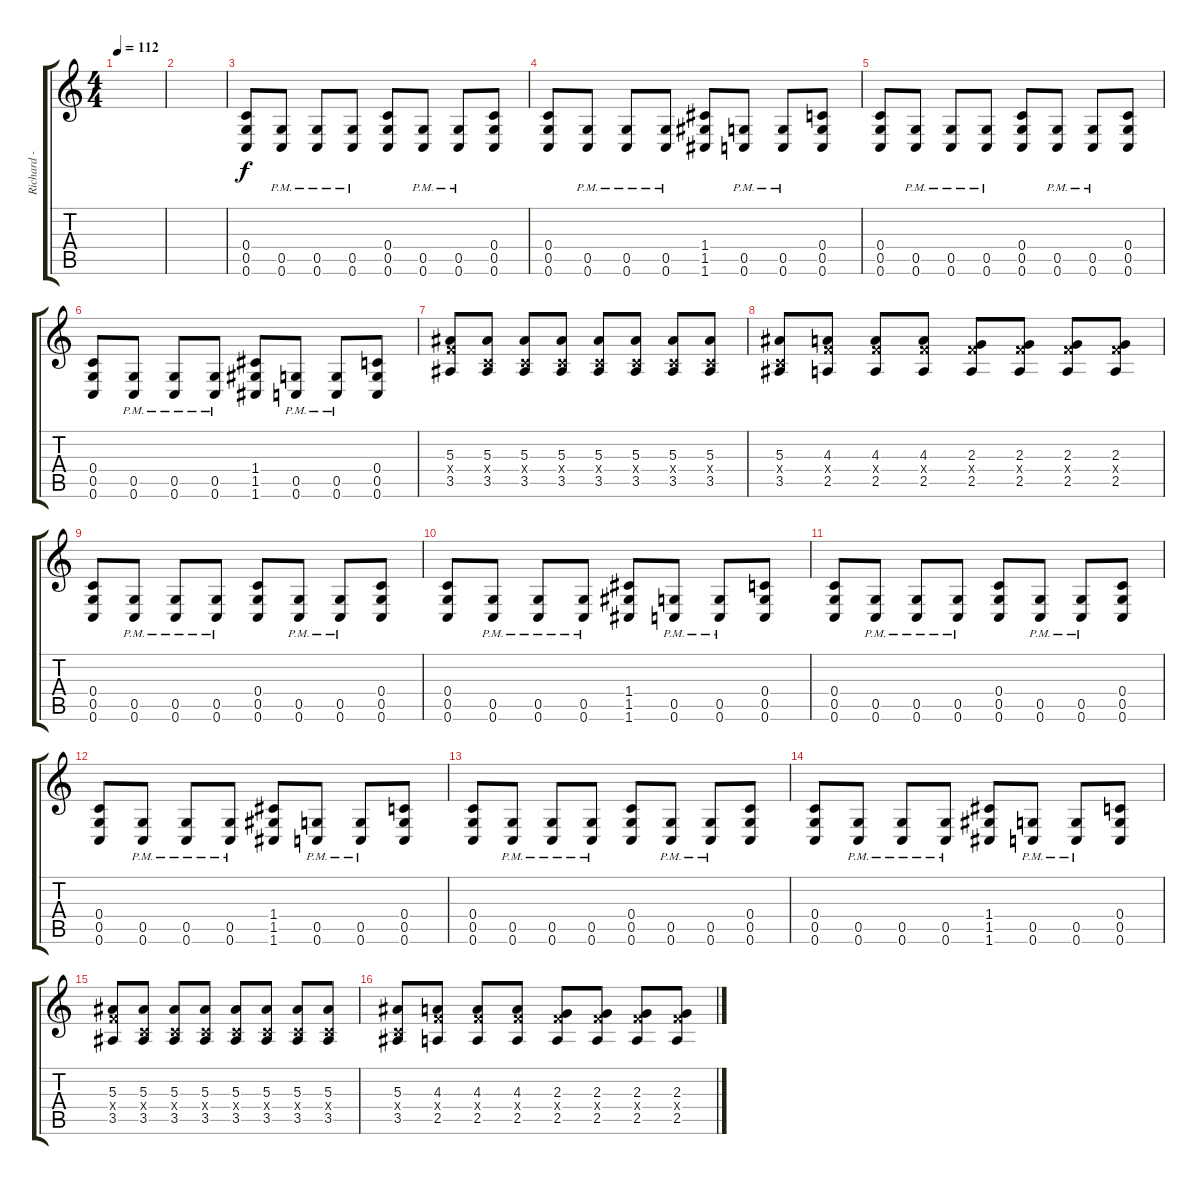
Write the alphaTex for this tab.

\track ("Richard - Lead Guitar" "Richard - ") {instrument distortionguitar}
\staff {score tabs}
\tuning (D4 A3 F3 C3 G2 C2) {hide}
\ts (4 4)
\tempo 112
\clef g2
\ks c
|
|
(0.4 0.5 0.6).8{volume 14 instrument distortionguitar} (0.5{pm} 0.6).8 (0.5{pm} 0.6).8 (0.5{pm} 0.6).8 (0.4 0.5 0.6).8 (0.5{pm} 0.6).8 (0.5{pm} 0.6).8 (0.4 0.5 0.6).8 |
(0.4 0.5 0.6).8 (0.5{pm} 0.6).8 (0.5{pm} 0.6).8 (0.5{pm} 0.6).8 (1.4 1.5 1.6).8 (0.5{pm} 0.6).8 (0.5{pm} 0.6).8 (0.4 0.5 0.6).8 |
(0.4 0.5 0.6).8 (0.5{pm} 0.6).8 (0.5{pm} 0.6).8 (0.5{pm} 0.6).8 (0.4 0.5 0.6).8 (0.5{pm} 0.6).8 (0.5{pm} 0.6).8 (0.4 0.5 0.6).8 |
(0.4 0.5 0.6).8 (0.5{pm} 0.6).8 (0.5{pm} 0.6).8 (0.5{pm} 0.6).8 (1.4 1.5 1.6).8 (0.5{pm} 0.6).8 (0.5{pm} 0.6).8 (0.4 0.5 0.6).8 |
(5.3 5.4{x} 3.5).8 (5.3 0.4{x} 3.5).8 (5.3 0.4{x} 3.5).8 (5.3 0.4{x} 3.5).8 (5.3 0.4{x} 3.5).8 (5.3 0.4{x} 3.5).8 (5.3 0.4{x} 3.5).8 (5.3 0.4{x} 3.5).8 |
(5.3 0.4{x} 3.5).8 (4.3 5.4{x} 2.5).8 (4.3 5.4{x} 2.5).8 (4.3 5.4{x} 2.5).8 (2.3 5.4{x} 2.5).8 (2.3 5.4{x} 2.5).8 (2.3 5.4{x} 2.5).8 (2.3 5.4{x} 2.5).8 |
(0.4 0.5 0.6).8 (0.5{pm} 0.6).8 (0.5{pm} 0.6).8 (0.5{pm} 0.6).8 (0.4 0.5 0.6).8 (0.5{pm} 0.6).8 (0.5{pm} 0.6).8 (0.4 0.5 0.6).8 |
(0.4 0.5 0.6).8 (0.5{pm} 0.6).8 (0.5{pm} 0.6).8 (0.5{pm} 0.6).8 (1.4 1.5 1.6).8 (0.5{pm} 0.6).8 (0.5{pm} 0.6).8 (0.4 0.5 0.6).8 |
(0.4 0.5 0.6).8{volume 14 instrument distortionguitar} (0.5{pm} 0.6).8 (0.5{pm} 0.6).8 (0.5{pm} 0.6).8 (0.4 0.5 0.6).8 (0.5{pm} 0.6).8 (0.5{pm} 0.6).8 (0.4 0.5 0.6).8 |
(0.4 0.5 0.6).8 (0.5{pm} 0.6).8 (0.5{pm} 0.6).8 (0.5{pm} 0.6).8 (1.4 1.5 1.6).8 (0.5{pm} 0.6).8 (0.5{pm} 0.6).8 (0.4 0.5 0.6).8 |
(0.4 0.5 0.6).8 (0.5{pm} 0.6).8 (0.5{pm} 0.6).8 (0.5{pm} 0.6).8 (0.4 0.5 0.6).8 (0.5{pm} 0.6).8 (0.5{pm} 0.6).8 (0.4 0.5 0.6).8 |
(0.4 0.5 0.6).8 (0.5{pm} 0.6).8 (0.5{pm} 0.6).8 (0.5{pm} 0.6).8 (1.4 1.5 1.6).8 (0.5{pm} 0.6).8 (0.5{pm} 0.6).8 (0.4 0.5 0.6).8 |
(5.3 5.4{x} 3.5).8 (5.3 0.4{x} 3.5).8 (5.3 0.4{x} 3.5).8 (5.3 0.4{x} 3.5).8 (5.3 0.4{x} 3.5).8 (5.3 0.4{x} 3.5).8 (5.3 0.4{x} 3.5).8 (5.3 0.4{x} 3.5).8 |
(5.3 0.4{x} 3.5).8 (4.3 5.4{x} 2.5).8 (4.3 5.4{x} 2.5).8 (4.3 5.4{x} 2.5).8 (2.3 5.4{x} 2.5).8 (2.3 5.4{x} 2.5).8 (2.3 5.4{x} 2.5).8 (2.3 5.4{x} 2.5).8
